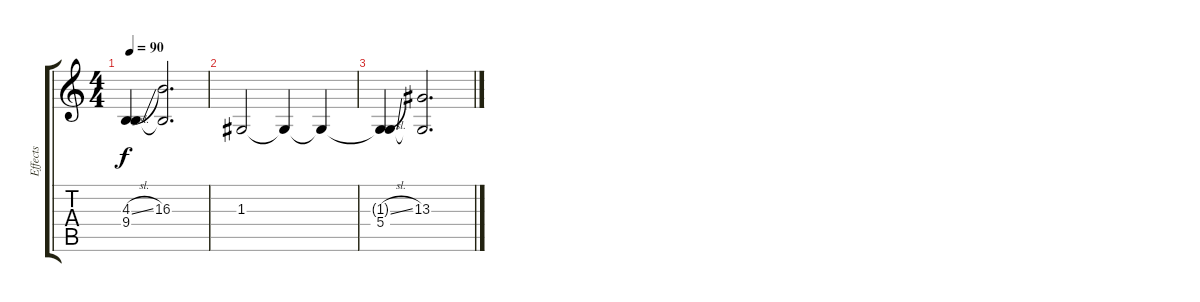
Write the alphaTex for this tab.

\track ("Effects" "Effects") {instrument seashore}
\staff {score tabs}
\tuning (E4 B3 G3 D3 A2 E2) {hide}
\ts (4 4)
\tempo 90
\clef g2
\ks c
(4.3{sl t} 9.4).4{dy f} (16.3 9.4{t}).2{d volume 0} |
1.3.2{volume 13} 1.3{t}.4 1.3{t}.4 |
(1.3{sl t} 5.4).4 (13.3 5.4{t}).2{d volume 0}
